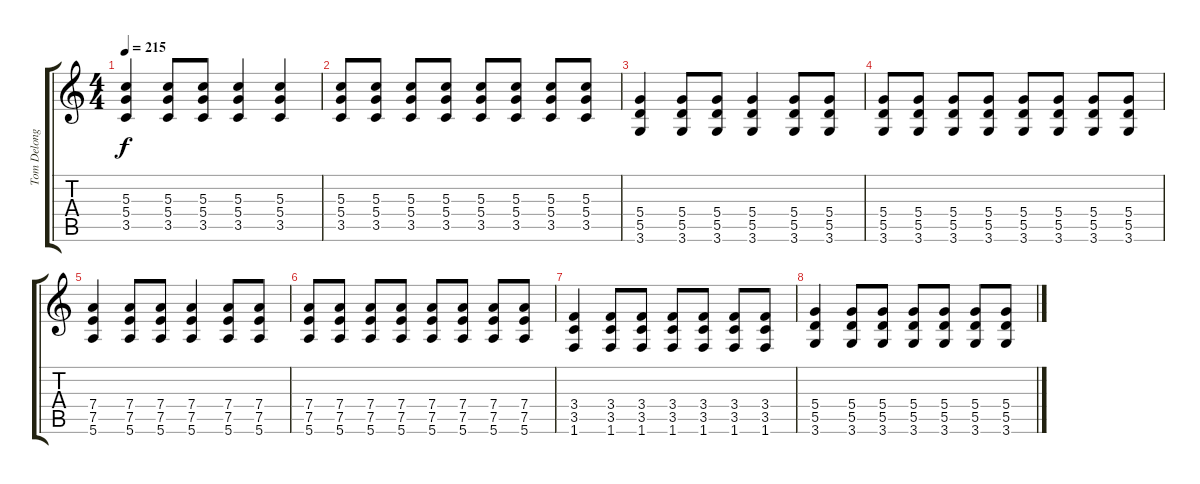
\track ("Tom Delong (Guitar 1)" "Tom Delong") {instrument distortionguitar}
\staff {score tabs}
\tuning (E4 B3 G3 D3 A2 E2) {hide}
\ts (4 4)
\tempo 215
\clef g2
\ks c
(5.3 5.4 3.5).4{dy f} (5.3 5.4 3.5).8 (5.3 5.4 3.5).8 (5.3 5.4 3.5).4 (5.3 5.4 3.5).4 |
(5.3 5.4 3.5).8 (5.3 5.4 3.5).8 (5.3 5.4 3.5).8 (5.3 5.4 3.5).8 (5.3 5.4 3.5).8 (5.3 5.4 3.5).8 (5.3 5.4 3.5).8 (5.3 5.4 3.5).8 |
(5.4 5.5 3.6).4 (5.4 5.5 3.6).8 (5.4 5.5 3.6).8 (5.4 5.5 3.6).4 (5.4 5.5 3.6).8 (5.4 5.5 3.6).8 |
(5.4 5.5 3.6).8 (5.4 5.5 3.6).8 (5.4 5.5 3.6).8 (5.4 5.5 3.6).8 (5.4 5.5 3.6).8 (5.4 5.5 3.6).8 (5.4 5.5 3.6).8 (5.4 5.5 3.6).8 |
(7.4 7.5 5.6).4 (7.4 7.5 5.6).8 (7.4 7.5 5.6).8 (7.4 7.5 5.6).4 (7.4 7.5 5.6).8 (7.4 7.5 5.6).8 |
(7.4 7.5 5.6).8 (7.4 7.5 5.6).8 (7.4 7.5 5.6).8 (7.4 7.5 5.6).8 (7.4 7.5 5.6).8 (7.4 7.5 5.6).8 (7.4 7.5 5.6).8 (7.4 7.5 5.6).8 |
(3.4 3.5 1.6).4 (3.4 3.5 1.6).8 (3.4 3.5 1.6).8 (3.4 3.5 1.6).8 (3.4 3.5 1.6).8 (3.4 3.5 1.6).8 (3.4 3.5 1.6).8 |
(5.4 5.5 3.6).4 (5.4 5.5 3.6).8 (5.4 5.5 3.6).8 (5.4 5.5 3.6).8 (5.4 5.5 3.6).8 (5.4 5.5 3.6).8 (5.4 5.5 3.6).8
